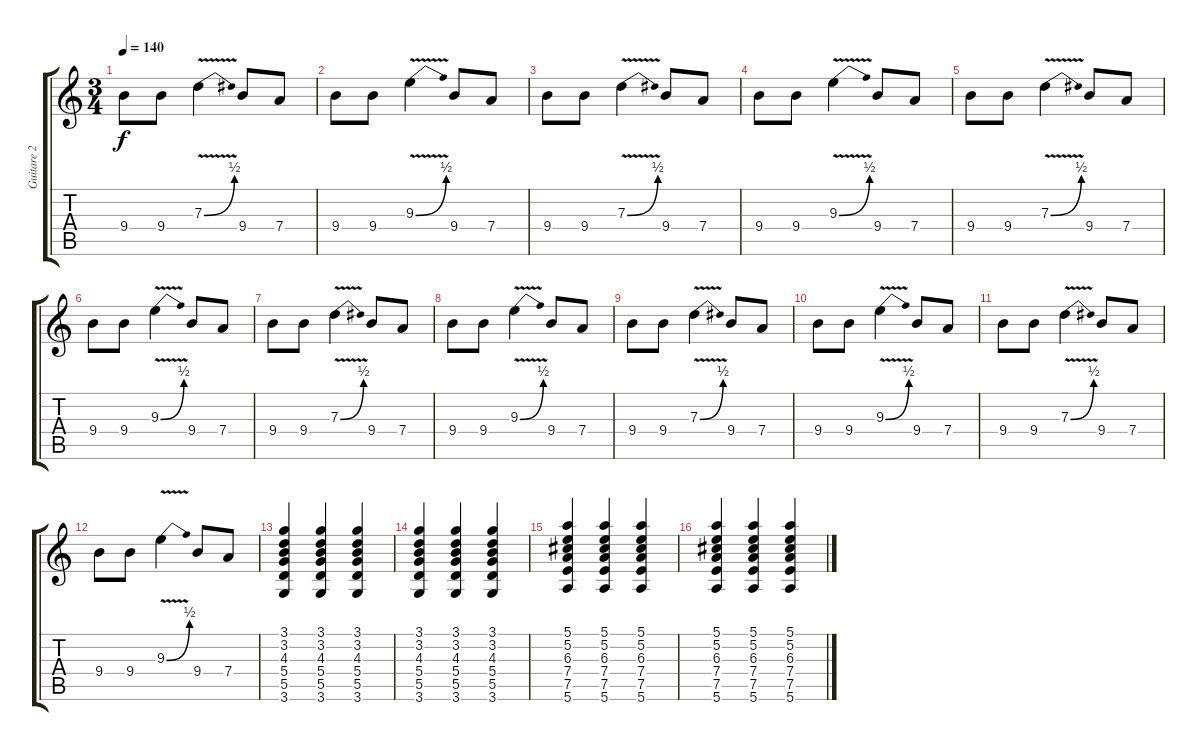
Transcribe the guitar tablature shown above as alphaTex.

\track ("Guitare 2" "Guitare 2") {instrument electricguitarjazz}
\staff {score tabs}
\tuning (E4 B3 G3 D3 A2 E2) {hide}
\ts (3 4)
\tempo 140
\clef g2
\ks c
9.4.8{dy f volume 12} 9.4.8 7.3{be (bend 0 0 60 2) v}.4 9.4.8 7.4.8 |
9.4.8 9.4.8 9.3{be (bend 0 0 60 2) v}.4 9.4.8 7.4.8 |
9.4.8{volume 12} 9.4.8 7.3{be (bend 0 0 60 2) v}.4 9.4.8 7.4.8 |
9.4.8 9.4.8 9.3{be (bend 0 0 60 2) v}.4 9.4.8 7.4.8 |
9.4.8{volume 12} 9.4.8 7.3{be (bend 0 0 60 2) v}.4 9.4.8 7.4.8 |
9.4.8 9.4.8 9.3{be (bend 0 0 60 2) v}.4 9.4.8 7.4.8 |
9.4.8{volume 12} 9.4.8 7.3{be (bend 0 0 60 2) v}.4 9.4.8 7.4.8 |
9.4.8 9.4.8 9.3{be (bend 0 0 60 2) v}.4 9.4.8 7.4.8 |
9.4.8{volume 12} 9.4.8 7.3{be (bend 0 0 60 2) v}.4 9.4.8 7.4.8 |
9.4.8 9.4.8 9.3{be (bend 0 0 60 2) v}.4 9.4.8 7.4.8 |
9.4.8{volume 12} 9.4.8 7.3{be (bend 0 0 60 2) v}.4 9.4.8 7.4.8 |
9.4.8 9.4.8 9.3{be (bend 0 0 60 2) v}.4 9.4.8 7.4.8 |
(3.1 3.2 4.3 5.4 5.5 3.6).4 (3.1 3.2 4.3 5.4 5.5 3.6).4 (3.1 3.2 4.3 5.4 5.5 3.6).4 |
(3.1 3.2 4.3 5.4 5.5 3.6).4 (3.1 3.2 4.3 5.4 5.5 3.6).4 (3.1 3.2 4.3 5.4 5.5 3.6).4 |
(5.1 5.2 6.3 7.4 7.5 5.6).4 (5.1 5.2 6.3 7.4 7.5 5.6).4 (5.1 5.2 6.3 7.4 7.5 5.6).4 |
(5.1 5.2 6.3 7.4 7.5 5.6).4 (5.1 5.2 6.3 7.4 7.5 5.6).4 (5.1 5.2 6.3 7.4 7.5 5.6).4
